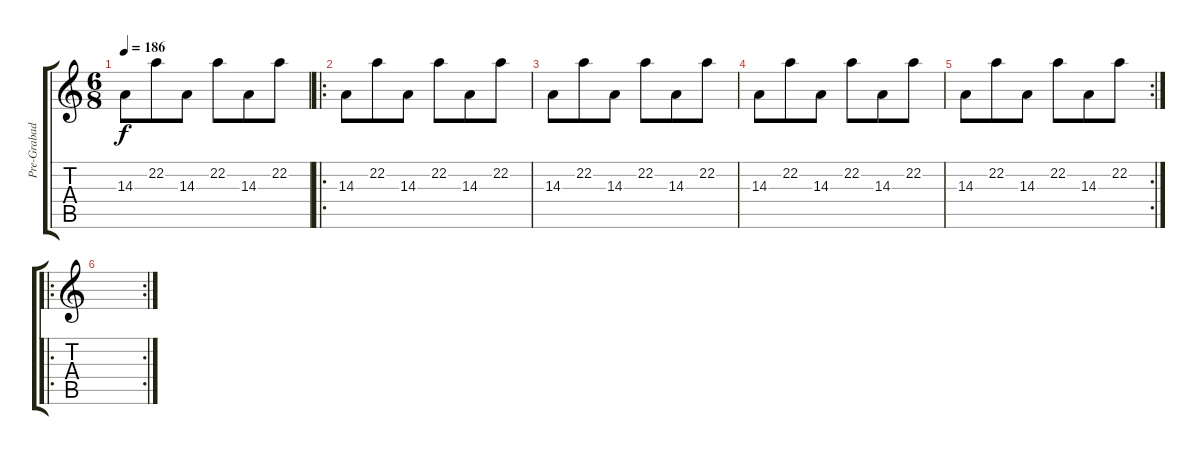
\track ("Pre-Grabado" "Pre-Grabad") {instrument orchestralharp}
\staff {score tabs}
\tuning (E4 B3 G3 D3 A2 E2) {hide}
\ts (6 8)
\tempo 186
\clef g2
\ks c
14.3.8{dy f} 22.2.8 14.3.8 22.2.8 14.3.8 22.2.8 |
\ro
14.3.8 22.2.8 14.3.8 22.2.8 14.3.8 22.2.8 |
14.3.8 22.2.8 14.3.8 22.2.8 14.3.8 22.2.8 |
14.3.8 22.2.8 14.3.8 22.2.8 14.3.8 22.2.8 |
\rc 2
14.3.8 22.2.8 14.3.8 22.2.8 14.3.8 22.2.8 |
\ro
\rc 2
